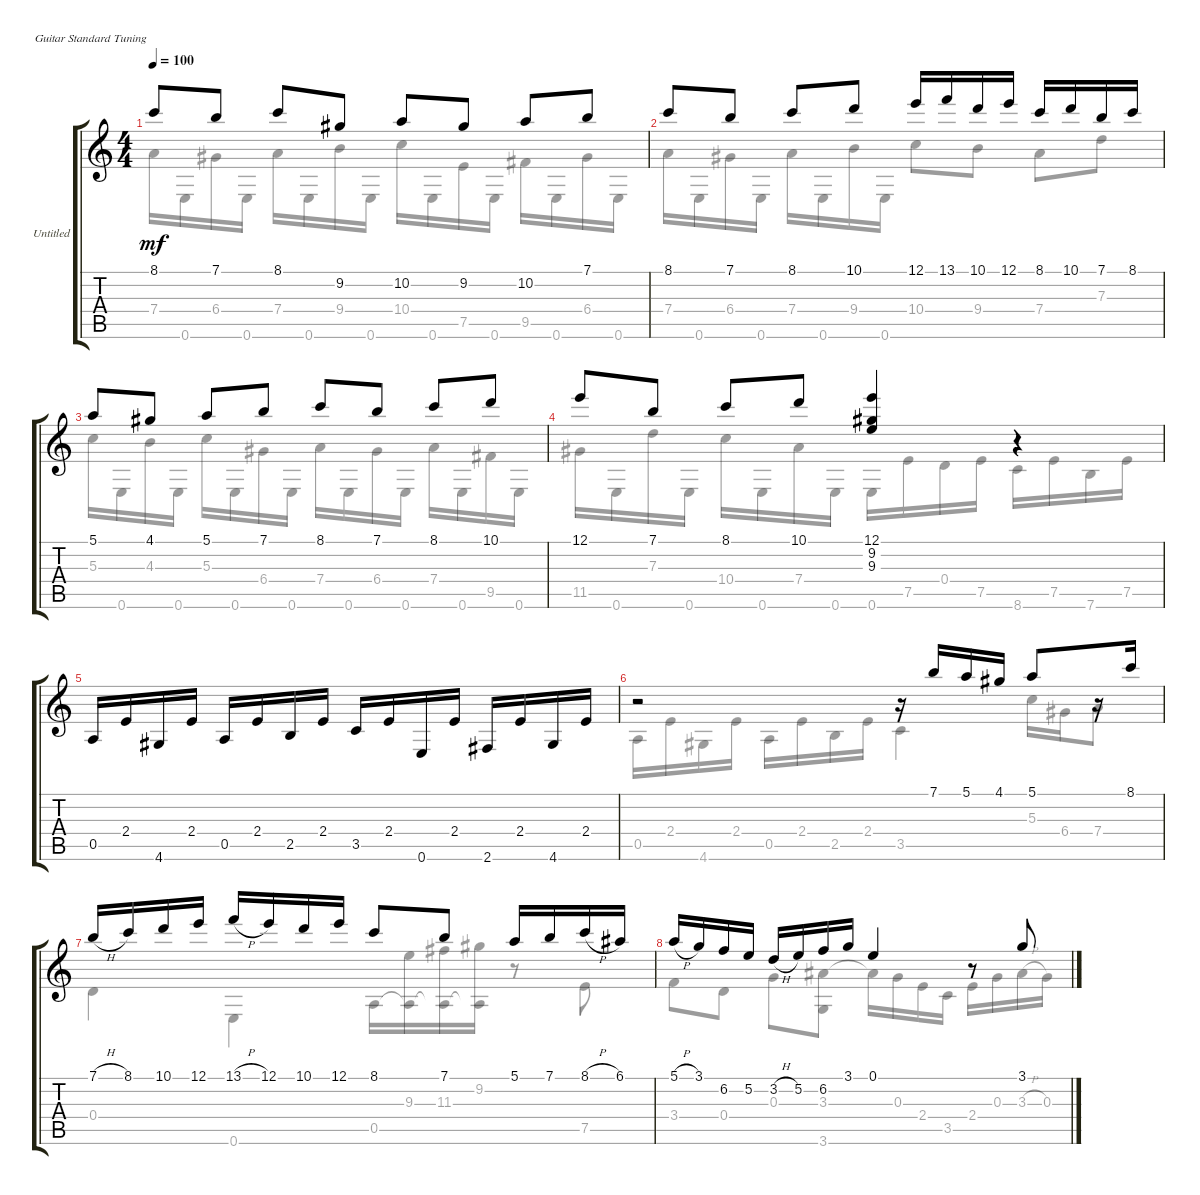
\bracketExtendMode groupsimilarinstruments
\firstSystemTrackNameOrientation horizontal
\otherSystemsTrackNameOrientation horizontal
\track ("Untitled" "Untitled") {instrument acousticguitarnylon}
\staff {score tabs}
\tuning (E4 B3 G3 D3 A2 E2)
\voice
\ts (4 4)
\tempo 100
\clef g2
\ks c
8.1.8{dy mf} 7.1.8 8.1.8 9.2.8 10.2.8 9.2.8 10.2.8 7.1.8 |
8.1.8 7.1.8 8.1.8 10.1.8 12.1.16 13.1.16 10.1.16 12.1.16 8.1.16 10.1.16 7.1.16 8.1.16 |
5.1.8 4.1.8 5.1.8 7.1.8 8.1.8 7.1.8 8.1.8 10.1.8 |
12.1.8 7.1.8 8.1.8 10.1.8 (12.1 9.2 9.3).4 r.4 |
0.5.16 2.4.16 4.6.16 2.4.16 0.5.16 2.4.16 2.5.16 2.4.16 3.5.16 2.4.16 0.6.16 2.4.16 2.6.16 2.4.16 4.6.16 2.4.16 |
r.2 r.16 7.1.16 5.1.16 4.1.16 5.1.8 r.16 8.1.16 |
7.1{h}.16 8.1.16 10.1.16 12.1.16 13.1{h}.16 12.1.16 10.1.16 12.1.16 8.1.8 7.1.8 5.1.16 7.1.16 8.1{h}.16 6.1.16 |
5.1{h}.16 3.1.16 6.2.16 5.2.16 3.2{h}.16 5.2.16 6.2.16 3.1.16 0.1.4 r.8 3.1.8
\voice
\clef g2
\ottava regular
\simile none
\ks c
7.4.16{dy mf} 0.6.16 6.4.16 0.6.16 7.4.16 0.6.16 9.4.16 0.6.16 10.4.16 0.6.16 7.5.16 0.6.16 9.5.16 0.6.16 6.4.16 0.6.16 |
7.4.16 0.6.16 6.4.16 0.6.16 7.4.16 0.6.16 9.4.16 0.6.16 10.4.8 9.4.8 7.4.8 7.3.8 |
5.3.16 0.6.16 4.3.16 0.6.16 5.3.16 0.6.16 6.4.16 0.6.16 7.4.16 0.6.16 6.4.16 0.6.16 7.4.16 0.6.16 9.5.16 0.6.16 |
11.5.16 0.6.16 7.3.16 0.6.16 10.4.16 0.6.16 7.4.16 0.6.16 0.6.16 7.5.16 0.4.16 7.5.16 8.6.16 7.5.16 7.6.16 7.5.16 |
|
0.5.16 2.4.16 4.6.16 2.4.16 0.5.16 2.4.16 2.5.16 2.4.16 3.5.4 5.3.16 6.4.16 7.4.8 |
0.4.4 0.6.4 0.5.16 (9.3 0.5{t}).16 (11.3 0.5{t}).16 (9.2 0.5{t}).16 r.8 7.5.8 |
3.4.8 0.4.8 0.3.8 (3.3 3.6).8 3.3{t}.16 0.3.16 2.4.16 3.5.16 2.4.16 0.3.16 3.3{h}.16 0.3.16
